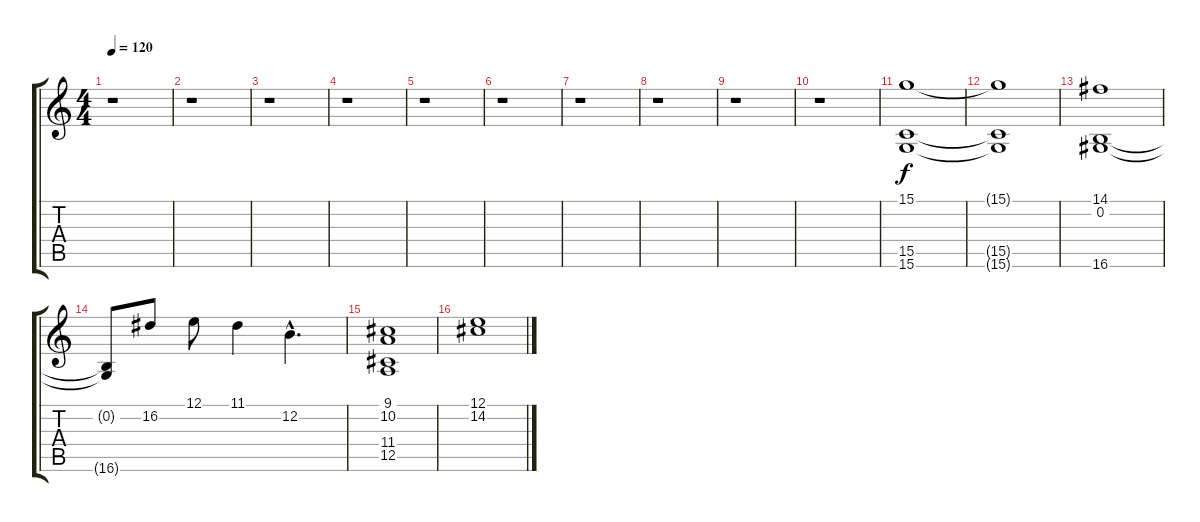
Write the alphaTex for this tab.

\track "" {instrument stringensemble2}
\staff {score tabs}
\tuning (E4 B3 G3 D3 A2 E2) {hide}
\ts (4 4)
\tempo 120
\clef g2
\ks c
r.1{dy f} |
r.1 |
r.1 |
r.1 |
r.1 |
r.1 |
r.1 |
r.1 |
r.1 |
r.1 |
(15.1 15.5 15.6).1 |
(15.1{t} 15.5{t} 15.6{t}).1 |
(14.1 0.2 16.6).1 |
(0.2{t} 16.6{t}).8 16.2.8 12.1.8 11.1.4 12.2{hac}.4{d} |
(9.1 10.2 11.4 12.5).1 |
(12.1 14.2).1
